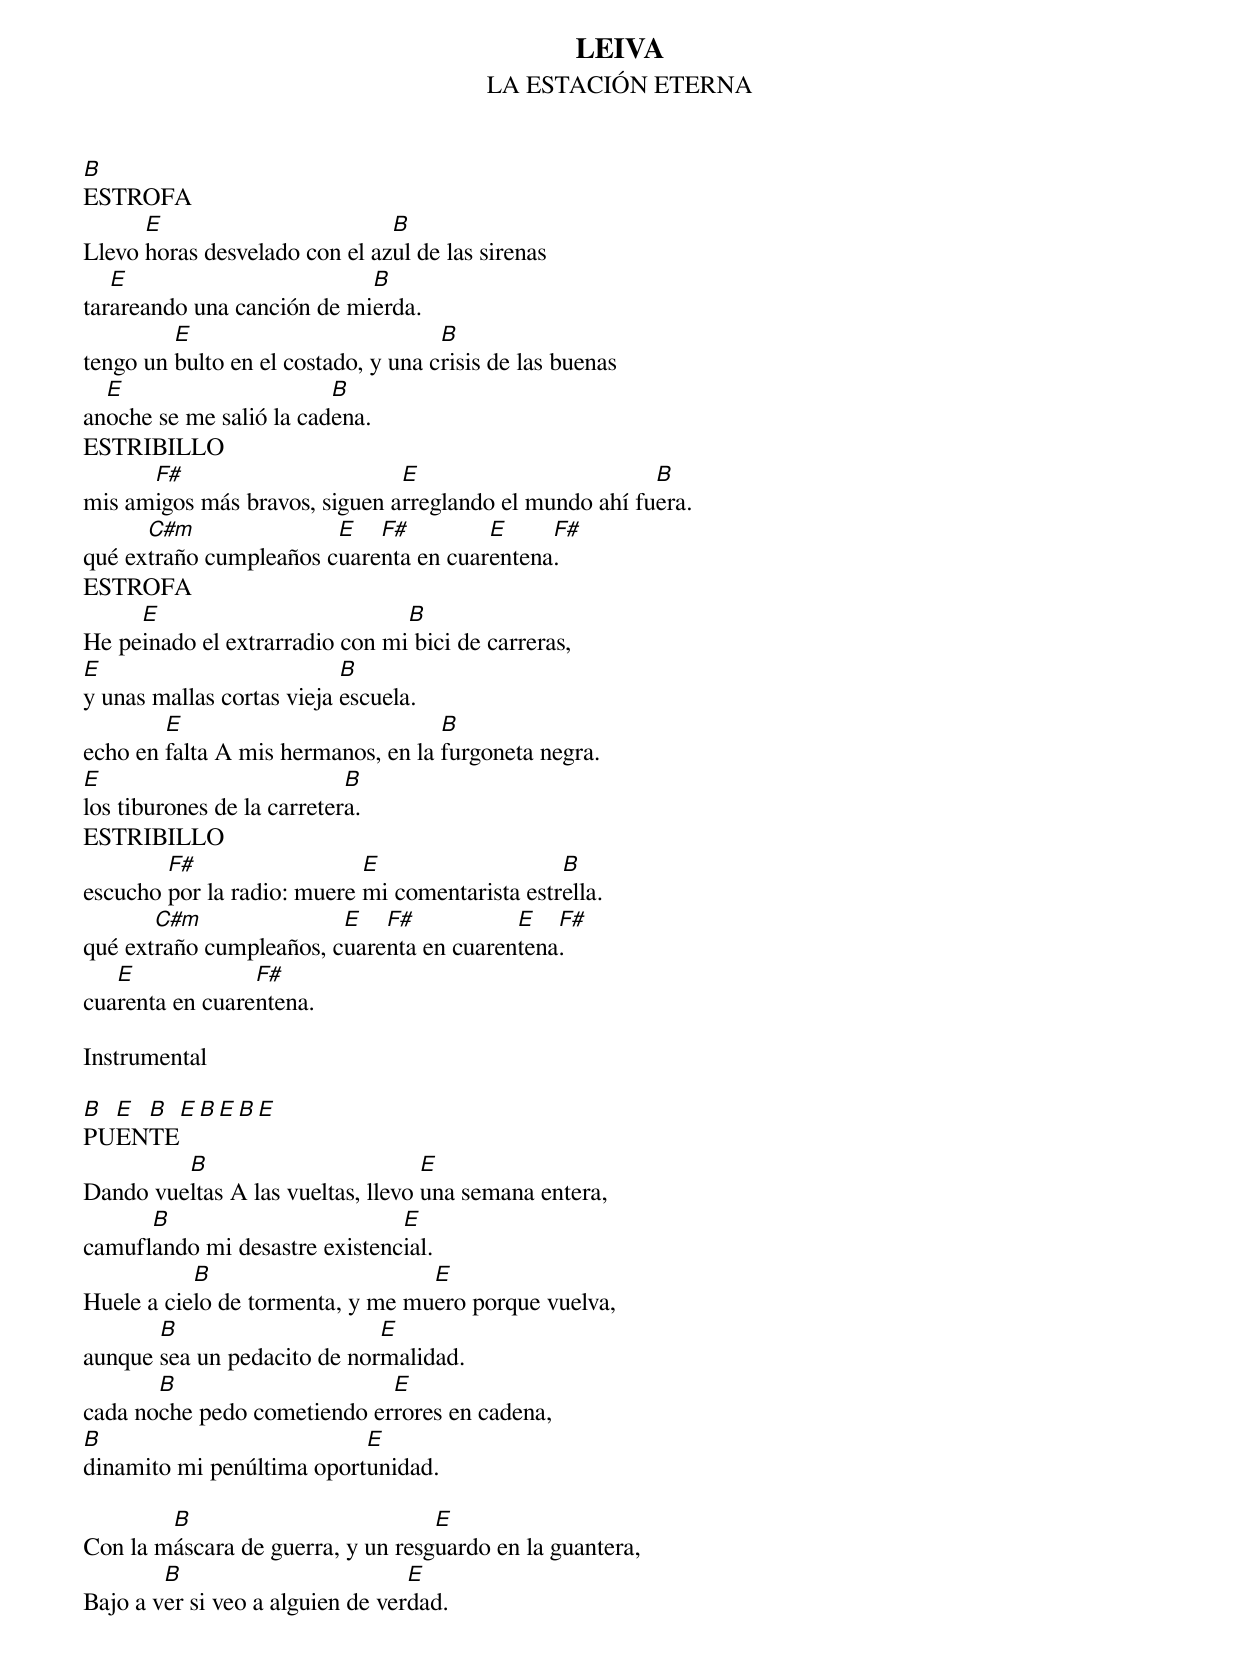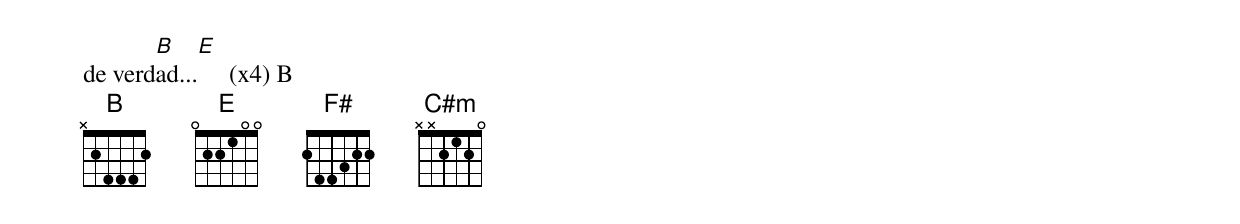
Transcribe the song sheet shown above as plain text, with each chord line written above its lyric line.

LEIVA
LA ESTACIÓN ETERNA
B
ESTROFA
      E                        B
Llevo horas desvelado con el azul de las sirenas
   E                        B
tarareando una canción de mierda.
         E                           B
tengo un bulto en el costado, y una crisis de las buenas
  E                      B
anoche se me salió la cadena.
ESTRIBILLO
      F#                       E                        B
mis amigos más bravos, siguen arreglando el mundo ahí fuera.
      C#m               E   F#         E     F#
qué extraño cumpleaños cuarenta en cuarentena.
ESTROFA
     E                          B
He peinado el extrarradio con mi bici de carreras,
E                          B
y unas mallas cortas vieja escuela.
        E                           B
echo en falta A mis hermanos, en la furgoneta negra.
E                           B
los tiburones de la carretera.
ESTRIBILLO
        F#                  E                   B
escucho por la radio: muere mi comentarista estrella.
       C#m               E   F#           E   F#
qué extraño cumpleaños, cuarenta en cuarentena.
   E             F#
cuarenta en cuarentena.

Instrumental

B E B E B E B E
PUENTE
         B                         E
Dando vueltas A las vueltas, llevo una semana entera,
      B                        E
camuflando mi desastre existencial.
           B                      E
Huele a cielo de tormenta, y me muero porque vuelva,
       B                     E
aunque sea un pedacito de normalidad.
       B                     E
cada noche pedo cometiendo errores en cadena,
B                          E
dinamito mi penúltima oportunidad.

        B                          E
Con la máscara de guerra, y un resguardo en la guantera,
        B                         E
Bajo a ver si veo a alguien de verdad.
       B    E
de verdad...     (x4) B
